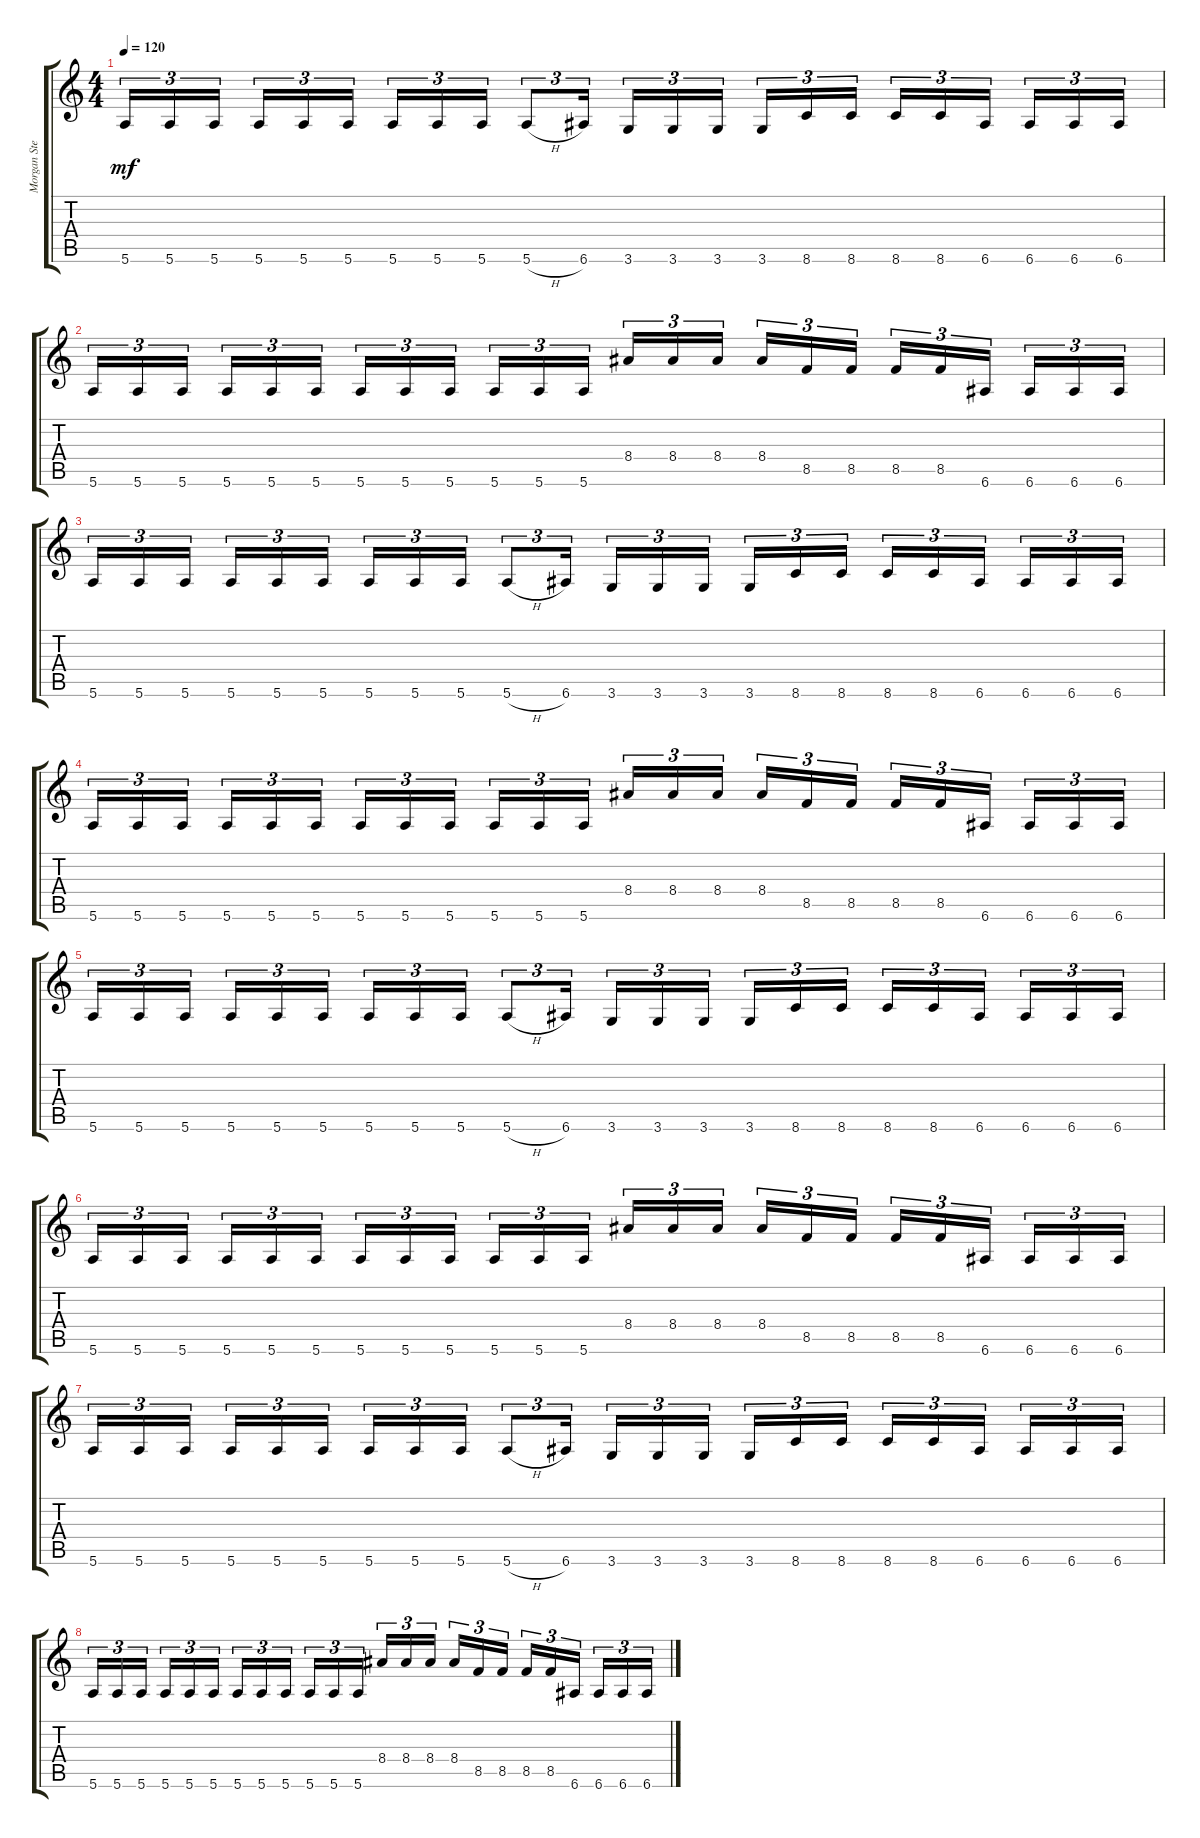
\track ("Morgan Steinmeyer Hakansson" "Morgan Ste") {instrument distortionguitar}
\staff {score tabs}
\tuning (C4 B3 G3 D3 A2 E2) {hide}
\ts (4 4)
\tempo 120
\clef g2
\ks c
5.6.16{tu (3 2) dy mf} 5.6.16{tu (3 2)} 5.6.16{tu (3 2) beam splitsecondary} 5.6.16{tu (3 2)} 5.6.16{tu (3 2)} 5.6.16{tu (3 2)} 5.6.16{tu (3 2)} 5.6.16{tu (3 2)} 5.6.16{tu (3 2)} 5.6{h}.8{tu (3 2)} 6.6.16{tu (3 2)} 3.6.16{tu (3 2)} 3.6.16{tu (3 2)} 3.6.16{tu (3 2) beam splitsecondary} 3.6.16{tu (3 2)} 8.6.16{tu (3 2)} 8.6.16{tu (3 2)} 8.6.16{tu (3 2)} 8.6.16{tu (3 2)} 6.6.16{tu (3 2) beam splitsecondary} 6.6.16{tu (3 2)} 6.6.16{tu (3 2)} 6.6.16{tu (3 2)} |
5.6.16{tu (3 2)} 5.6.16{tu (3 2)} 5.6.16{tu (3 2) beam splitsecondary} 5.6.16{tu (3 2)} 5.6.16{tu (3 2)} 5.6.16{tu (3 2)} 5.6.16{tu (3 2)} 5.6.16{tu (3 2)} 5.6.16{tu (3 2) beam splitsecondary} 5.6.16{tu (3 2)} 5.6.16{tu (3 2)} 5.6.16{tu (3 2)} 8.4.16{tu (3 2)} 8.4.16{tu (3 2)} 8.4.16{tu (3 2) beam splitsecondary} 8.4.16{tu (3 2)} 8.5.16{tu (3 2)} 8.5.16{tu (3 2)} 8.5.16{tu (3 2)} 8.5.16{tu (3 2)} 6.6.16{tu (3 2) beam splitsecondary} 6.6.16{tu (3 2)} 6.6.16{tu (3 2)} 6.6.16{tu (3 2)} |
5.6.16{tu (3 2)} 5.6.16{tu (3 2)} 5.6.16{tu (3 2) beam splitsecondary} 5.6.16{tu (3 2)} 5.6.16{tu (3 2)} 5.6.16{tu (3 2)} 5.6.16{tu (3 2)} 5.6.16{tu (3 2)} 5.6.16{tu (3 2)} 5.6{h}.8{tu (3 2)} 6.6.16{tu (3 2)} 3.6.16{tu (3 2)} 3.6.16{tu (3 2)} 3.6.16{tu (3 2) beam splitsecondary} 3.6.16{tu (3 2)} 8.6.16{tu (3 2)} 8.6.16{tu (3 2)} 8.6.16{tu (3 2)} 8.6.16{tu (3 2)} 6.6.16{tu (3 2) beam splitsecondary} 6.6.16{tu (3 2)} 6.6.16{tu (3 2)} 6.6.16{tu (3 2)} |
5.6.16{tu (3 2)} 5.6.16{tu (3 2)} 5.6.16{tu (3 2) beam splitsecondary} 5.6.16{tu (3 2)} 5.6.16{tu (3 2)} 5.6.16{tu (3 2)} 5.6.16{tu (3 2)} 5.6.16{tu (3 2)} 5.6.16{tu (3 2) beam splitsecondary} 5.6.16{tu (3 2)} 5.6.16{tu (3 2)} 5.6.16{tu (3 2)} 8.4.16{tu (3 2)} 8.4.16{tu (3 2)} 8.4.16{tu (3 2) beam splitsecondary} 8.4.16{tu (3 2)} 8.5.16{tu (3 2)} 8.5.16{tu (3 2)} 8.5.16{tu (3 2)} 8.5.16{tu (3 2)} 6.6.16{tu (3 2) beam splitsecondary} 6.6.16{tu (3 2)} 6.6.16{tu (3 2)} 6.6.16{tu (3 2)} |
5.6.16{tu (3 2)} 5.6.16{tu (3 2)} 5.6.16{tu (3 2) beam splitsecondary} 5.6.16{tu (3 2)} 5.6.16{tu (3 2)} 5.6.16{tu (3 2)} 5.6.16{tu (3 2)} 5.6.16{tu (3 2)} 5.6.16{tu (3 2)} 5.6{h}.8{tu (3 2)} 6.6.16{tu (3 2)} 3.6.16{tu (3 2)} 3.6.16{tu (3 2)} 3.6.16{tu (3 2) beam splitsecondary} 3.6.16{tu (3 2)} 8.6.16{tu (3 2)} 8.6.16{tu (3 2)} 8.6.16{tu (3 2)} 8.6.16{tu (3 2)} 6.6.16{tu (3 2) beam splitsecondary} 6.6.16{tu (3 2)} 6.6.16{tu (3 2)} 6.6.16{tu (3 2)} |
5.6.16{tu (3 2)} 5.6.16{tu (3 2)} 5.6.16{tu (3 2) beam splitsecondary} 5.6.16{tu (3 2)} 5.6.16{tu (3 2)} 5.6.16{tu (3 2)} 5.6.16{tu (3 2)} 5.6.16{tu (3 2)} 5.6.16{tu (3 2) beam splitsecondary} 5.6.16{tu (3 2)} 5.6.16{tu (3 2)} 5.6.16{tu (3 2)} 8.4.16{tu (3 2)} 8.4.16{tu (3 2)} 8.4.16{tu (3 2) beam splitsecondary} 8.4.16{tu (3 2)} 8.5.16{tu (3 2)} 8.5.16{tu (3 2)} 8.5.16{tu (3 2)} 8.5.16{tu (3 2)} 6.6.16{tu (3 2) beam splitsecondary} 6.6.16{tu (3 2)} 6.6.16{tu (3 2)} 6.6.16{tu (3 2)} |
5.6.16{tu (3 2)} 5.6.16{tu (3 2)} 5.6.16{tu (3 2) beam splitsecondary} 5.6.16{tu (3 2)} 5.6.16{tu (3 2)} 5.6.16{tu (3 2)} 5.6.16{tu (3 2)} 5.6.16{tu (3 2)} 5.6.16{tu (3 2)} 5.6{h}.8{tu (3 2)} 6.6.16{tu (3 2)} 3.6.16{tu (3 2)} 3.6.16{tu (3 2)} 3.6.16{tu (3 2) beam splitsecondary} 3.6.16{tu (3 2)} 8.6.16{tu (3 2)} 8.6.16{tu (3 2)} 8.6.16{tu (3 2)} 8.6.16{tu (3 2)} 6.6.16{tu (3 2) beam splitsecondary} 6.6.16{tu (3 2)} 6.6.16{tu (3 2)} 6.6.16{tu (3 2)} |
5.6.16{tu (3 2)} 5.6.16{tu (3 2)} 5.6.16{tu (3 2) beam splitsecondary} 5.6.16{tu (3 2)} 5.6.16{tu (3 2)} 5.6.16{tu (3 2)} 5.6.16{tu (3 2)} 5.6.16{tu (3 2)} 5.6.16{tu (3 2) beam splitsecondary} 5.6.16{tu (3 2)} 5.6.16{tu (3 2)} 5.6.16{tu (3 2)} 8.4.16{tu (3 2)} 8.4.16{tu (3 2)} 8.4.16{tu (3 2) beam splitsecondary} 8.4.16{tu (3 2)} 8.5.16{tu (3 2)} 8.5.16{tu (3 2)} 8.5.16{tu (3 2)} 8.5.16{tu (3 2)} 6.6.16{tu (3 2) beam splitsecondary} 6.6.16{tu (3 2)} 6.6.16{tu (3 2)} 6.6.16{tu (3 2)}
